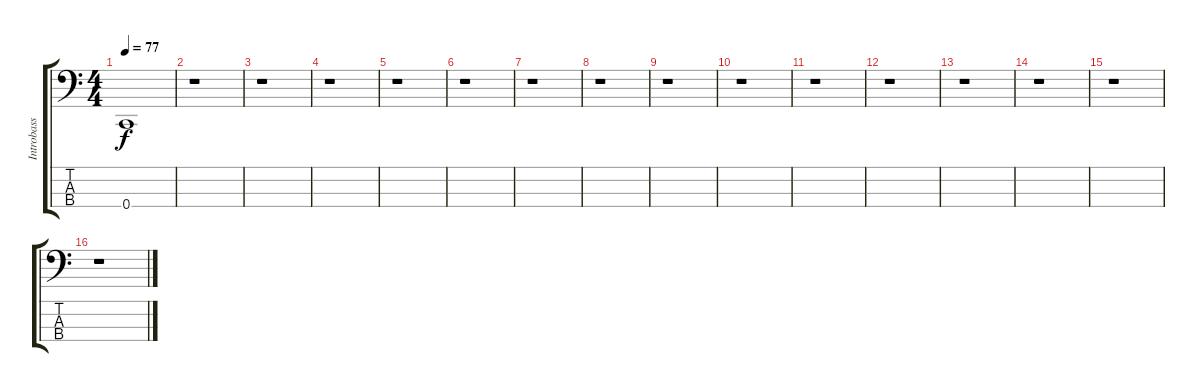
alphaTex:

\track ("Introbass" "Introbass") {instrument slapbass1}
\staff {score tabs}
\tuning (Eb2 Bb1 F1 C1) {hide}
\ts (4 4)
\tempo 77
\clef f4
\ks c
0.4.1{dy f} |
r.1 |
r.1 |
r.1 |
r.1 |
r.1 |
r.1 |
r.1 |
r.1 |
r.1 |
r.1 |
r.1 |
r.1 |
r.1 |
r.1 |
r.1
